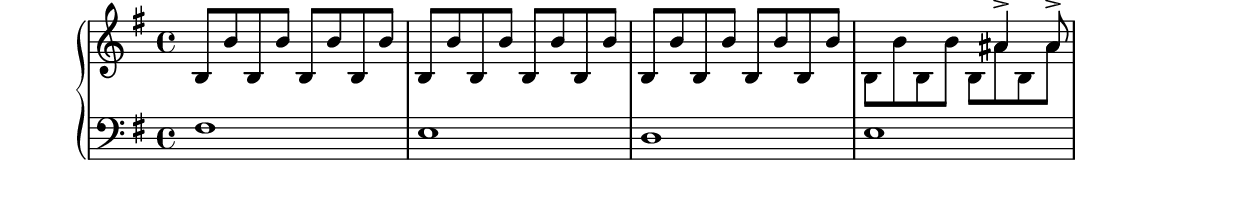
\version "2.18.2"
\include "lilypond-book-preamble.ly"

upper = \relative c' {
  \clef treble
  \key e \minor
  \time 4/4
b8 b' b, b' b, b' b, b' |
b,8 b' b, b' b, b' b, b' |
b,8 b' b, b' b, b' b, b' |
<< { s2 s8 ais4^> ais8^> |} \\ { b,8 b' b, b' b, ais' b, ais' }  >>
}

lower = \relative c {
  \clef bass
  \key e \minor
  \time 4/4
  fis1 |
  e |
  d |
  e |
}

\score {
  \new PianoStaff <<
%    \set PianoStaff.instrumentName = #"Piano  "
    \new Staff = "upper" \upper
    \new Staff = "lower" \lower
  >>
  \layout { }
  \midi { }
}

